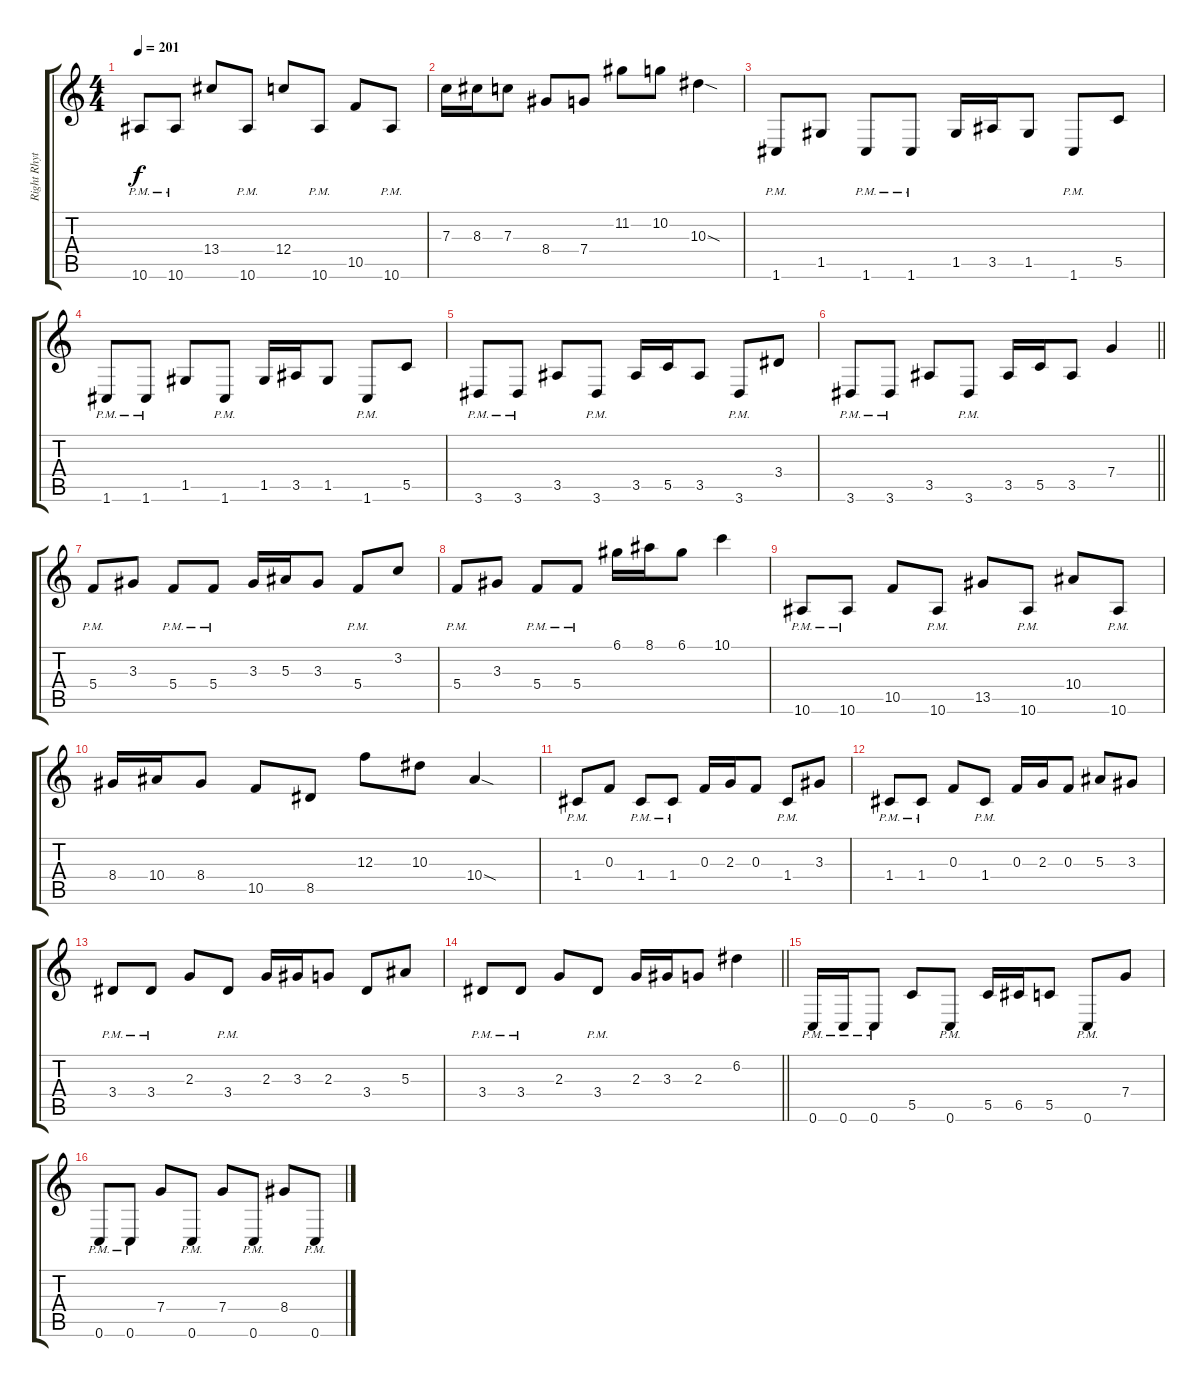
\track ("Right Rhythm" "Right Rhyt") {instrument distortionguitar}
\staff {score tabs}
\tuning (D4 A3 F3 C3 G2 C2) {hide}
\ts (4 4)
\tempo 201
\clef g2
\ks c
10.6{pm}.8{dy f} 10.6{pm}.8 13.4.8 10.6{pm}.8 12.4.8 10.6{pm}.8 10.5.8 10.6{pm}.8 |
7.3.16 8.3.16 7.3.8 8.4.8 7.4.8 11.2.8 10.2.8 10.3{sod}.4 |
1.6{pm}.8 1.5.8 1.6{pm}.8 1.6{pm}.8 1.5.16 3.5.16 1.5.8 1.6{pm}.8 5.5.8 |
1.6{pm}.8 1.6{pm}.8 1.5.8 1.6{pm}.8 1.5.16 3.5.16 1.5.8 1.6{pm}.8 5.5.8 |
3.6{pm}.8 3.6{pm}.8 3.5.8 3.6{pm}.8 3.5.16 5.5.16 3.5.8 3.6{pm}.8 3.4.8 |
\barLineRight lightlight
3.6{pm}.8 3.6{pm}.8 3.5.8 3.6{pm}.8 3.5.16 5.5.16 3.5.8 7.4.4 |
\section ("" "")
5.4{pm}.8 3.3.8 5.4{pm}.8 5.4{pm}.8 3.3.16 5.3.16 3.3.8 5.4{pm}.8 3.2.8 |
5.4{pm}.8 3.3.8 5.4{pm}.8 5.4{pm}.8 6.1.16 8.1.16 6.1.8 10.1.4 |
10.6{pm}.8 10.6{pm}.8 10.5.8 10.6{pm}.8 13.5.8 10.6{pm}.8 10.4.8 10.6{pm}.8 |
8.4.16 10.4.16 8.4.8 10.5.8 8.5.8 12.3.8 10.3.8 10.4{sod}.4 |
1.4{pm}.8 0.3.8 1.4{pm}.8 1.4{pm}.8 0.3.16 2.3.16 0.3.8 1.4{pm}.8 3.3.8 |
1.4{pm}.8 1.4{pm}.8 0.3.8 1.4{pm}.8 0.3.16 2.3.16 0.3.8 5.3.8 3.3.8 |
3.4{pm}.8 3.4{pm}.8 2.3.8 3.4{pm}.8 2.3.16 3.3.16 2.3.8 3.4.8 5.3.8 |
\barLineRight lightlight
3.4{pm}.8 3.4{pm}.8 2.3.8 3.4{pm}.8 2.3.16 3.3.16 2.3.8 6.2.4 |
\section ("" "")
0.6{pm}.16 0.6{pm}.16 0.6{pm}.8 5.5.8 0.6{pm}.8 5.5.16 6.5.16 5.5.8 0.6{pm}.8 7.4.8 |
0.6{pm}.8 0.6{pm}.8 7.4.8 0.6{pm}.8 7.4.8 0.6{pm}.8 8.4.8 0.6{pm}.8
